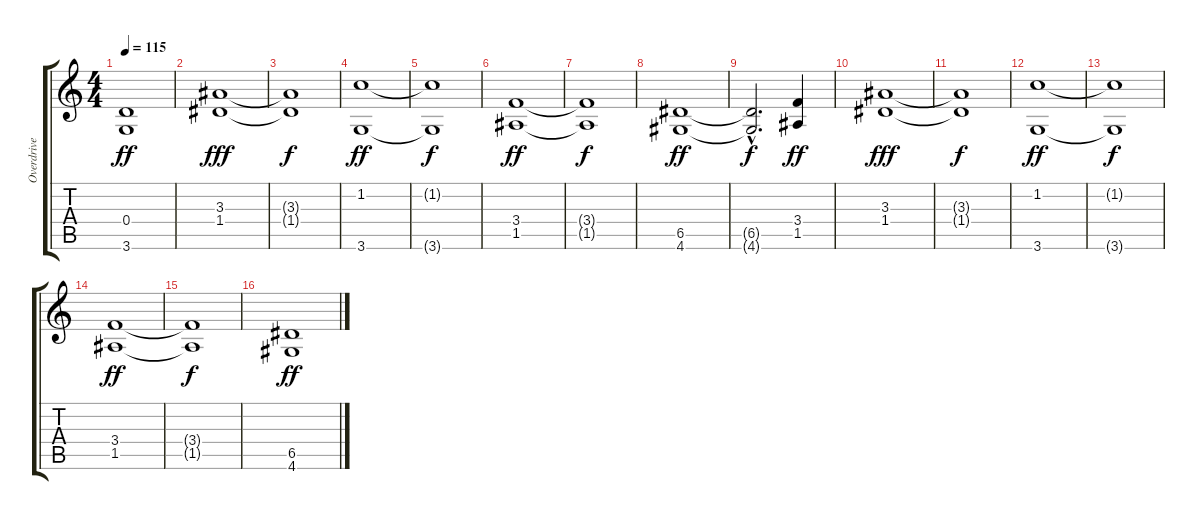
\track ("Overdrive Guitar" "Overdrive ") {instrument overdrivenguitar}
\staff {score tabs}
\tuning (E4 B3 G3 D3 A2 E2) {hide}
\ts (4 4)
\tempo 115
\clef g2
\ks c
(0.4 3.6).1{dy ff} |
(3.3 1.4).1{dy fff} |
(3.3{t} 1.4{t}).1{dy f} |
(1.2 3.6).1{dy ff} |
(1.2{t} 3.6{t}).1{dy f} |
(3.4 1.5).1{dy ff} |
(3.4{t} 1.5{t}).1{dy f} |
(6.5 4.6).1{dy ff} |
(6.5{hac t} 4.6{hac t}).2{d dy f} (3.4 1.5).4{dy ff} |
(3.3 1.4).1{dy fff} |
(3.3{t} 1.4{t}).1{dy f} |
(1.2 3.6).1{dy ff} |
(1.2{t} 3.6{t}).1{dy f} |
(3.4 1.5).1{dy ff} |
(3.4{t} 1.5{t}).1{dy f} |
(6.5 4.6).1{dy ff}
